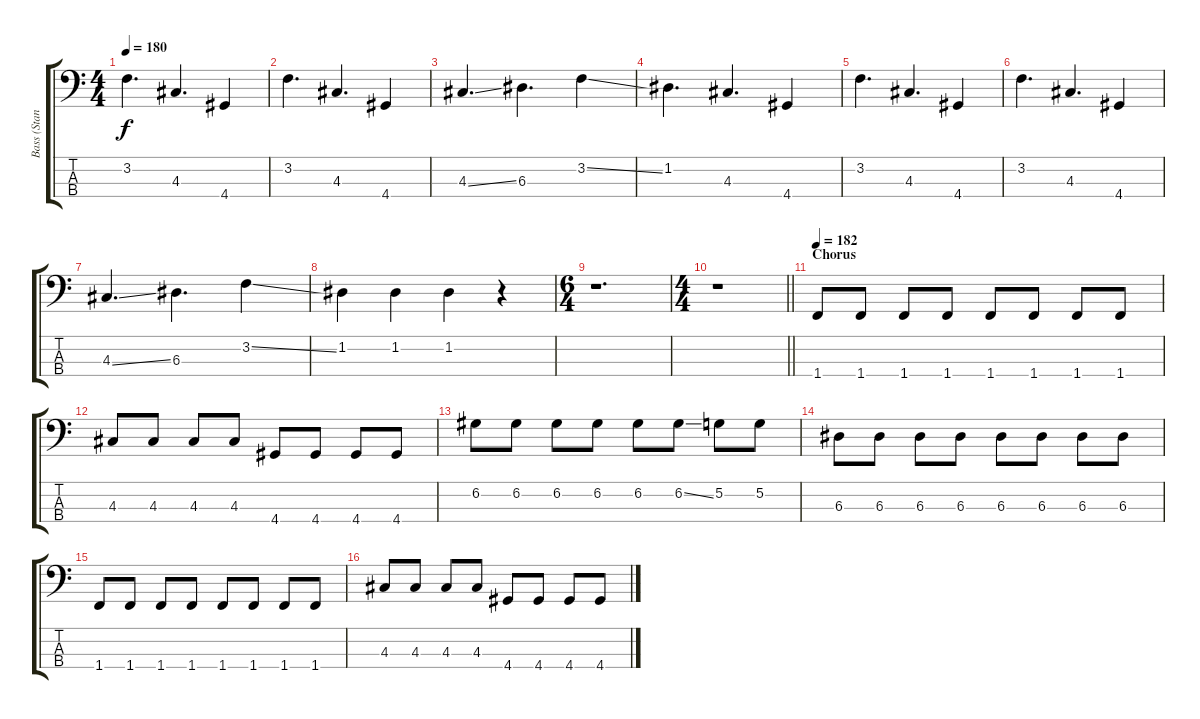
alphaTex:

\track ("Bass (Standard Tuning)" "Bass (Stan") {instrument electricbasspick}
\staff {score tabs}
\tuning (G2 D2 A1 E1) {hide}
\ts (4 4)
\tempo 180
\clef f4
\ks c
3.2.4{d dy f} 4.3.4{d} 4.4.4 |
3.2.4{d} 4.3.4{d} 4.4.4 |
4.3{ss}.4{d} 6.3.4{d} 3.2{ss}.4 |
1.2.4{d} 4.3.4{d} 4.4.4 |
3.2.4{d} 4.3.4{d} 4.4.4 |
3.2.4{d} 4.3.4{d} 4.4.4 |
4.3{ss}.4{d} 6.3.4{d} 3.2{ss}.4 |
1.2.4 1.2.4 1.2.4 r.4 |
\ts (6 4)
r.1{d} |
\ts (4 4)
\barLineRight lightlight
r.1 |
\section ("" "Chorus")
\tempo 182
1.4.8 1.4.8 1.4.8 1.4.8 1.4.8 1.4.8 1.4.8 1.4.8 |
4.3.8 4.3.8 4.3.8 4.3.8 4.4.8 4.4.8 4.4.8 4.4.8 |
6.2.8 6.2.8 6.2.8 6.2.8 6.2.8 6.2{ss}.8 5.2.8 5.2.8 |
6.3.8 6.3.8 6.3.8 6.3.8 6.3.8 6.3.8 6.3.8 6.3.8 |
1.4.8 1.4.8 1.4.8 1.4.8 1.4.8 1.4.8 1.4.8 1.4.8 |
4.3.8 4.3.8 4.3.8 4.3.8 4.4.8 4.4.8 4.4.8 4.4.8
